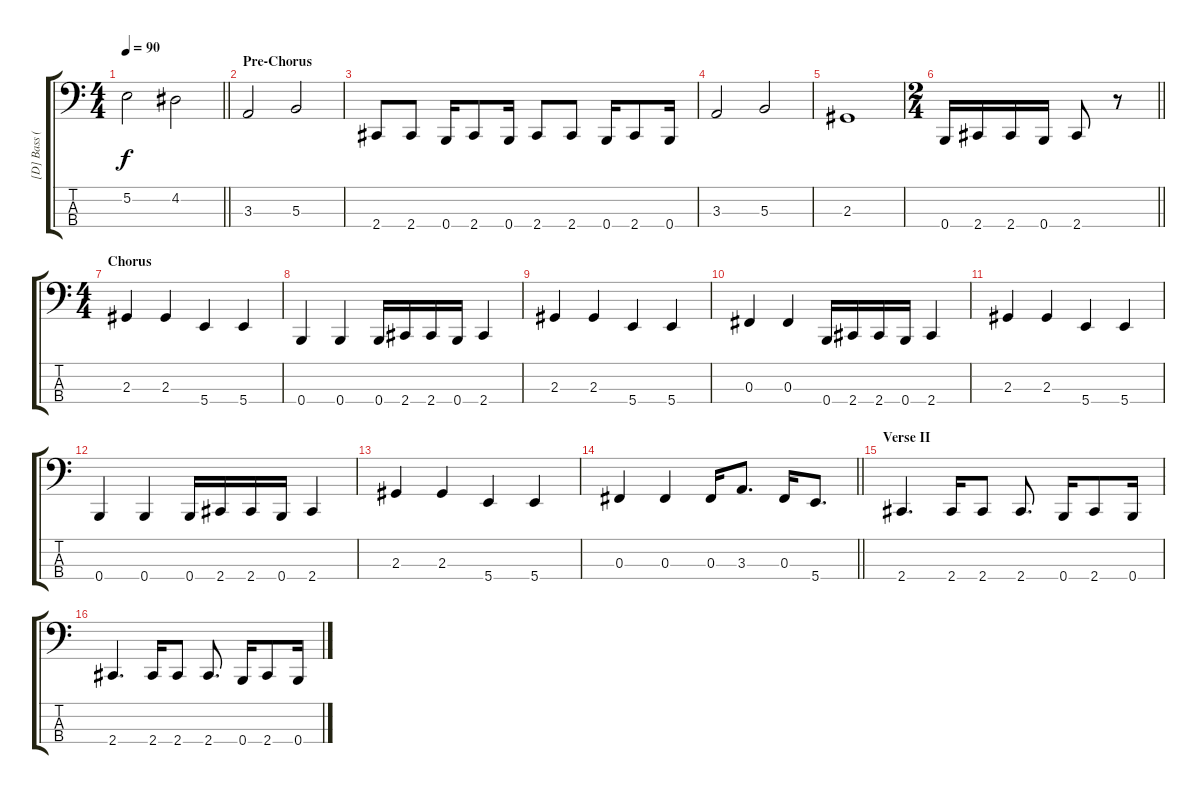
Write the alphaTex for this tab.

\track ("[D] Bass (Denver) " "[D] Bass (") {instrument electricbassfinger}
\staff {score tabs}
\tuning (E2 B1 Gb1 B0) {hide}
\ts (4 4)
\tempo 90
\clef f4
\barLineRight lightlight
\ks c
5.2.2{dy f} 4.2.2 |
\section ("" "Pre-Chorus")
3.3.2 5.3.2 |
2.4.8 2.4.8 0.4.16 2.4.8 0.4.16 2.4.8 2.4.8 0.4.16 2.4.8 0.4.16 |
3.3.2 5.3.2 |
2.3.1 |
\ts (2 4)
\barLineRight lightlight
0.4.16 2.4.16 2.4.16 0.4.16 2.4.8 r.8 |
\ts (4 4)
\section ("" "Chorus")
2.3.4 2.3.4 5.4.4 5.4.4 |
0.4.4 0.4.4 0.4.16 2.4.16 2.4.16 0.4.16 2.4.4 |
2.3.4 2.3.4 5.4.4 5.4.4 |
0.3.4 0.3.4 0.4.16 2.4.16 2.4.16 0.4.16 2.4.4 |
2.3.4 2.3.4 5.4.4 5.4.4 |
0.4.4 0.4.4 0.4.16 2.4.16 2.4.16 0.4.16 2.4.4 |
2.3.4 2.3.4 5.4.4 5.4.4 |
\barLineRight lightlight
0.3.4 0.3.4 0.3.16 3.3.8{d} 0.3.16 5.4.8{d} |
\section ("" "Verse II")
2.4.4{d} 2.4.16 2.4.8 2.4.8{d} 0.4.16 2.4.8 0.4.16 |
2.4.4{d} 2.4.16 2.4.8 2.4.8{d} 0.4.16 2.4.8 0.4.16
